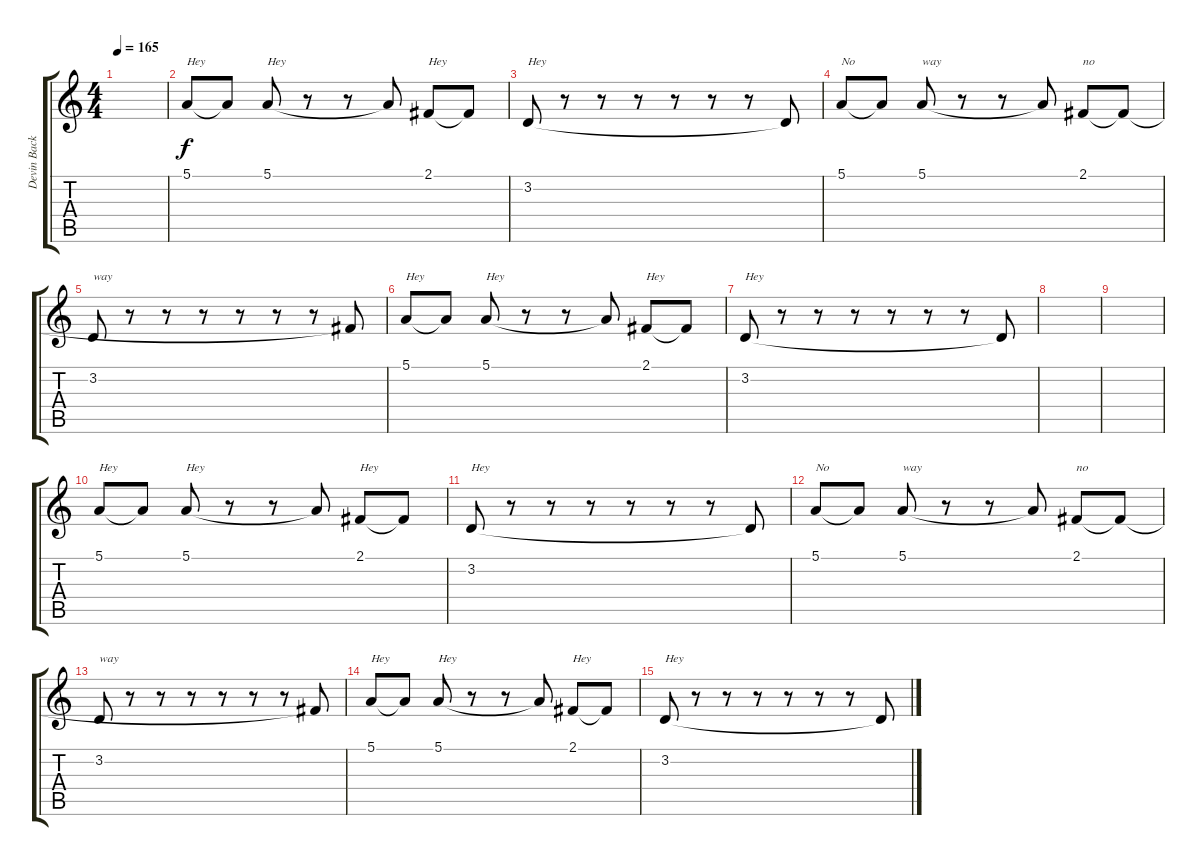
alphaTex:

\track ("Devin Back Vocals" "Devin Back") {instrument englishhorn}
\staff {score tabs}
\tuning (E4 B3 G3 D3 A2 D2) {hide}
\ts (4 4)
\tempo 165
\clef g2
\ks c
|
5.1.8{txt "Hey"} 5.1{t}.8 5.1.8{txt "Hey"} r.8 r.8 5.1{t}.8 2.1.8{txt "Hey"} 2.1{t}.8 |
3.2.8{txt "Hey"} r.8 r.8 r.8 r.8 r.8 r.8 3.2{t}.8 |
5.1.8{txt "No"} 5.1{t}.8 5.1.8{txt "way"} r.8 r.8 5.1{t}.8 2.1.8{txt "no"} 2.1{t}.8 |
3.2.8{txt "way"} r.8 r.8 r.8 r.8 r.8 r.8 2.1{t}.8 |
5.1.8{txt "Hey"} 5.1{t}.8 5.1.8{txt "Hey"} r.8 r.8 5.1{t}.8 2.1.8{txt "Hey"} 2.1{t}.8 |
3.2.8{txt "Hey"} r.8 r.8 r.8 r.8 r.8 r.8 3.2{t}.8 |
|
|
5.1.8{txt "Hey"} 5.1{t}.8 5.1.8{txt "Hey"} r.8 r.8 5.1{t}.8 2.1.8{txt "Hey"} 2.1{t}.8 |
3.2.8{txt "Hey"} r.8 r.8 r.8 r.8 r.8 r.8 3.2{t}.8 |
5.1.8{txt "No"} 5.1{t}.8 5.1.8{txt "way"} r.8 r.8 5.1{t}.8 2.1.8{txt "no"} 2.1{t}.8 |
3.2.8{txt "way"} r.8 r.8 r.8 r.8 r.8 r.8 2.1{t}.8 |
5.1.8{txt "Hey"} 5.1{t}.8 5.1.8{txt "Hey"} r.8 r.8 5.1{t}.8 2.1.8{txt "Hey"} 2.1{t}.8 |
3.2.8{txt "Hey"} r.8 r.8 r.8 r.8 r.8 r.8 3.2{t}.8
